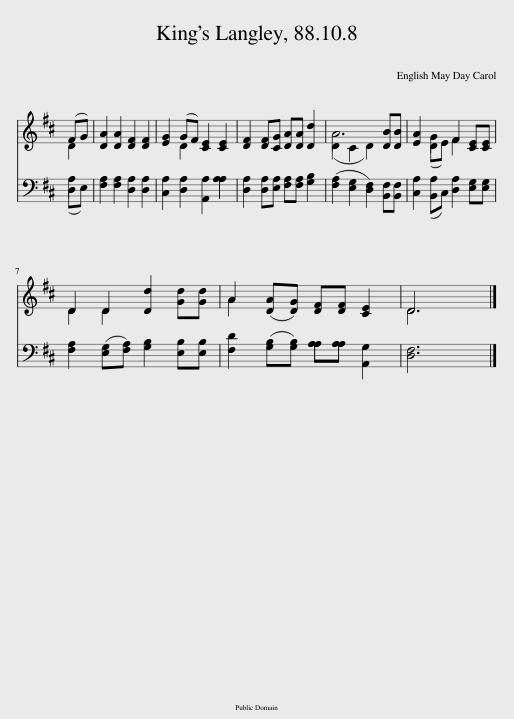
X:1
%%score ( 1 2 ) ( 3 4 )
L:1/8
M:none
I:linebreak $
K:D
V:1 treble
V:2 treble
V:3 bass
V:4 bass
V:1
 (FG) | [DA]2 [DA]2 [DF]2 [DF]2 | [EG]2 (GF) [CE]2 [CE]2 | [DF]2 [DF][CG] [DA][DA] [Dd]2 | (D2 C2 D2) [DB][DB] | %5
 [EA]2 (DE) F2 [CE][CE] |$ D2 D2 [Dd]2 [Gd][Gd] | A2 ([DA][DG]) [DF][DF] [CE]2 | D6 |] %9
V:2
 D2 | x8 | x2 D2 x4 | x8 | A6 x2 | %5
 x2 G2 F2 x2 |$ D2 D2 x4 | A2 x6 | D6 |] %9
V:3
 (D,E,) | [F,A,]2 [F,A,]2 [D,A,]2 [D,A,]2 | [C,A,]2 [D,A,]2 [A,,A,]2 A,2 | [D,A,]2 [D,A,][E,A,] [F,A,][F,A,] [G,B,]2 | ([F,A,]2 [E,G,]2 [D,F,]2) [B,,F,][B,,F,] | %5
 [C,A,]2 (B,,C,) [D,A,]2 [E,G,][E,G,] |$ [F,A,]2 ([E,G,][F,A,]) [G,B,]2 [E,B,][E,B,] | [F,D]2 ([G,B,][G,B,]) A,A, [A,,G,]2 | [D,F,]6 |] %9
V:4
 A,2 | x8 | x6 A,2 | x8 | x8 | %5
 x2 A,2 x4 |$ x8 | x4 A,A, x2 | x6 |] %9
